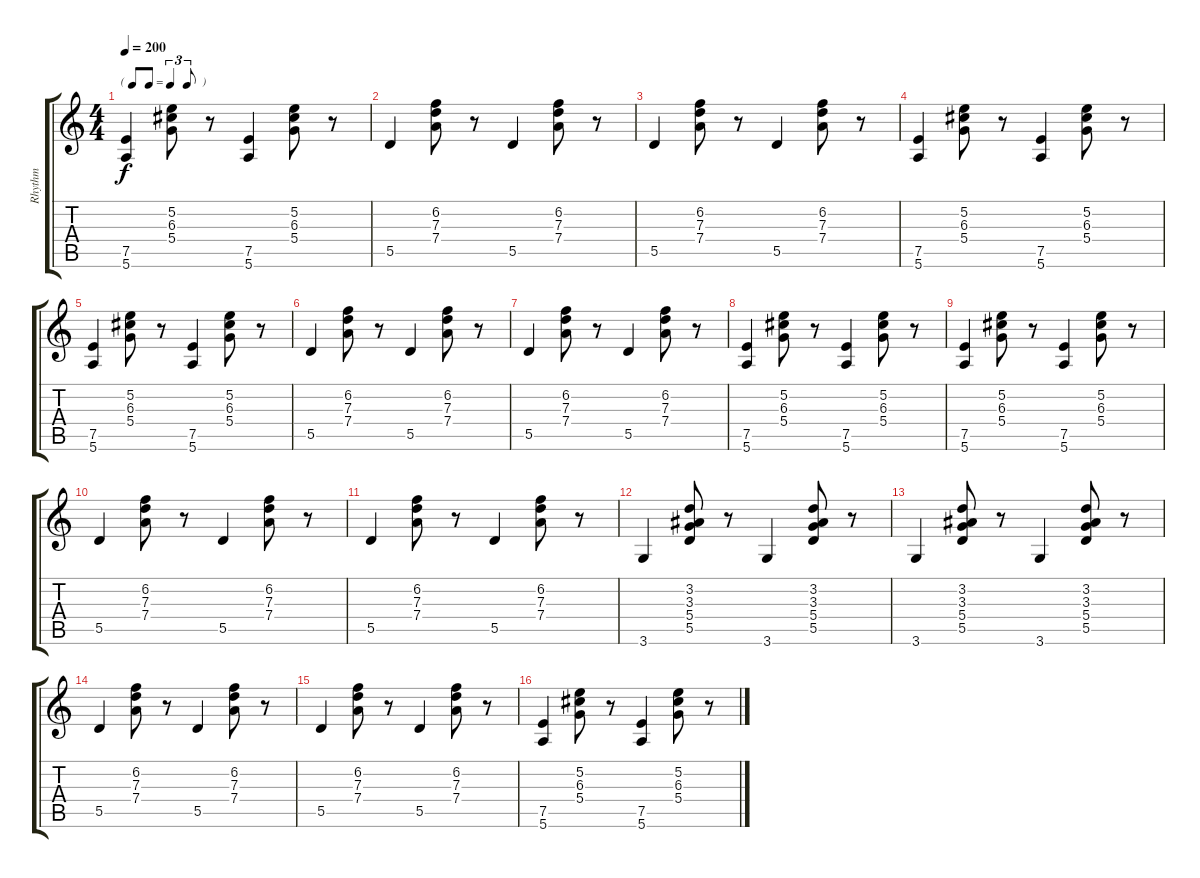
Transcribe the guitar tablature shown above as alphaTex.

\track ("Rhythm" "Rhythm") {instrument acousticguitarnylon}
\staff {score tabs}
\tuning (E4 B3 G3 D3 A2 E2) {hide}
\ts (4 4)
\tf triplet8th
\tempo 200
\clef g2
\ks c
(7.5 5.6).4{dy f} (5.2 6.3 5.4).8 r.8 (7.5 5.6).4 (5.2 6.3 5.4).8 r.8 |
5.5.4 (6.2 7.3 7.4).8 r.8 5.5.4 (6.2 7.3 7.4).8 r.8 |
5.5.4 (6.2 7.3 7.4).8 r.8 5.5.4 (6.2 7.3 7.4).8 r.8 |
(7.5 5.6).4 (5.2 6.3 5.4).8 r.8 (7.5 5.6).4 (5.2 6.3 5.4).8 r.8 |
(7.5 5.6).4 (5.2 6.3 5.4).8 r.8 (7.5 5.6).4 (5.2 6.3 5.4).8 r.8 |
5.5.4 (6.2 7.3 7.4).8 r.8 5.5.4 (6.2 7.3 7.4).8 r.8 |
5.5.4 (6.2 7.3 7.4).8 r.8 5.5.4 (6.2 7.3 7.4).8 r.8 |
(7.5 5.6).4 (5.2 6.3 5.4).8 r.8 (7.5 5.6).4 (5.2 6.3 5.4).8 r.8 |
(7.5 5.6).4 (5.2 6.3 5.4).8 r.8 (7.5 5.6).4 (5.2 6.3 5.4).8 r.8 |
5.5.4 (6.2 7.3 7.4).8 r.8 5.5.4 (6.2 7.3 7.4).8 r.8 |
5.5.4 (6.2 7.3 7.4).8 r.8 5.5.4 (6.2 7.3 7.4).8 r.8 |
3.6.4 (3.2 3.3 5.4 5.5).8 r.8 3.6.4 (3.2 3.3 5.4 5.5).8 r.8 |
3.6.4 (3.2 3.3 5.4 5.5).8 r.8 3.6.4 (3.2 3.3 5.4 5.5).8 r.8 |
5.5.4 (6.2 7.3 7.4).8 r.8 5.5.4 (6.2 7.3 7.4).8 r.8 |
5.5.4 (6.2 7.3 7.4).8 r.8 5.5.4 (6.2 7.3 7.4).8 r.8 |
(7.5 5.6).4 (5.2 6.3 5.4).8 r.8 (7.5 5.6).4 (5.2 6.3 5.4).8 r.8
